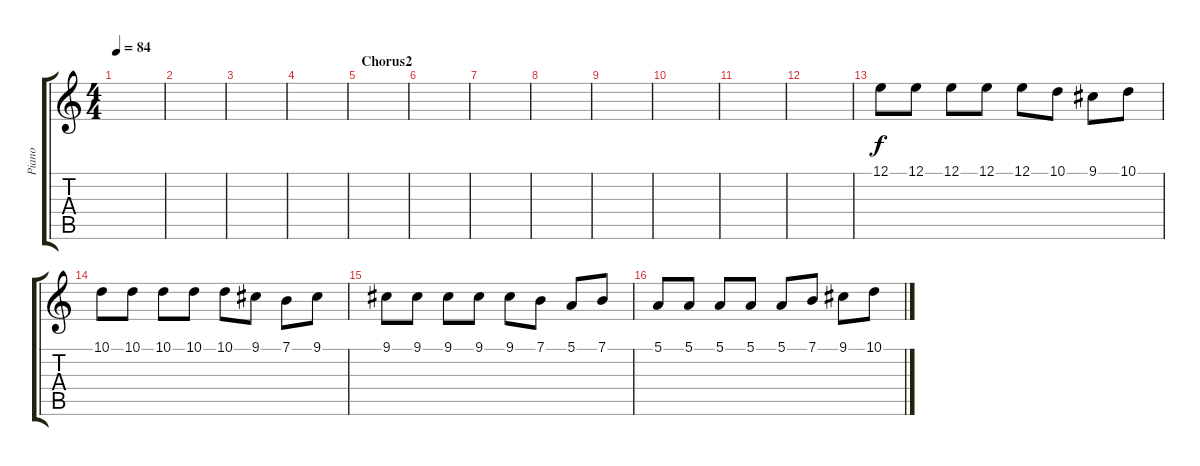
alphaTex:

\track ("Piano" "Piano") {instrument acousticgrandpiano}
\staff {score tabs}
\tuning (E4 B3 G3 D3 A2 E2) {hide}
\ts (4 4)
\tempo 84
\clef g2
\ks c
|
|
|
|
\section ("" "Chorus2")
|
|
|
|
|
|
|
|
12.1.8 12.1.8 12.1.8 12.1.8 12.1.8 10.1.8 9.1.8 10.1.8 |
10.1.8 10.1.8 10.1.8 10.1.8 10.1.8 9.1.8 7.1.8 9.1.8 |
9.1.8 9.1.8 9.1.8 9.1.8 9.1.8 7.1.8 5.1.8 7.1.8 |
5.1.8 5.1.8 5.1.8 5.1.8 5.1.8 7.1.8 9.1.8 10.1.8
